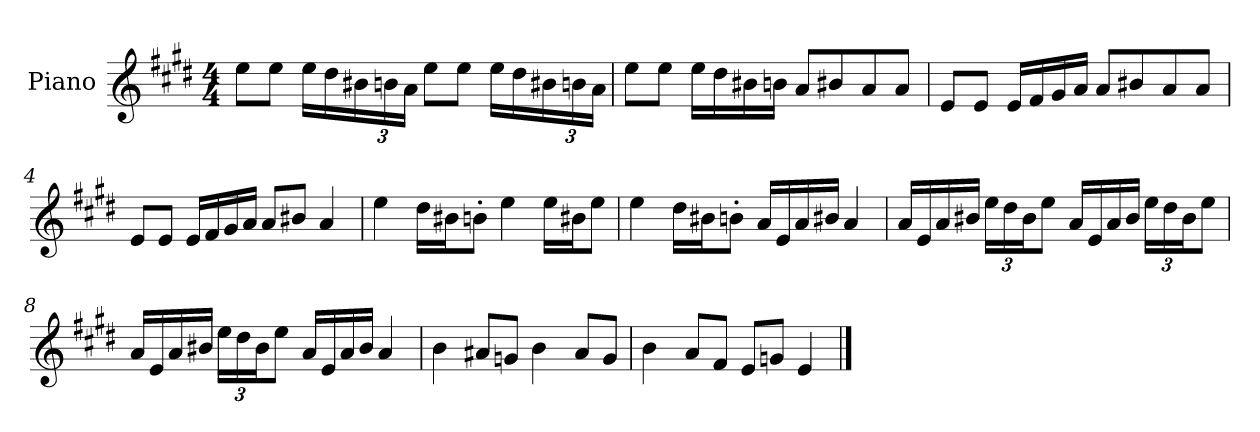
**kern
*part1
*staff1
*I"Piano
*I'P-no
*clefG2
*k[f#c#g#d#]
*M4/4
*MM90
=1
8ee\L
8ee\J
16ee\LL
16dd#\
*Xbrackettup
24b#X\
24bn\
24a\JJ
8ee\L
8ee\J
16ee\LL
16dd#\
24b#X\
24bn\
24a\JJ
=2
8ee\L
8ee\J
16ee\LL
16dd#\
16b#X\
16bn\JJ
8a/L
8b#X/
8a/
8a/J
=3
8e/L
8e/J
16e/LL
16f#/
16g#/
16a/JJ
8a/L
8b#X/
8a/
8a/J
!!LO:LB:g=z
=4
8e/L
8e/J
16e/LL
16f#/
16g#/
16a/JJ
8a/L
8b#X/J
4a/
=5
4ee\
16dd#\LL
16b#X\J
8bn'\J
4ee\
16ee\LL
16b#X\J
8ee\J
=6
4ee\
16dd#\LL
16b#X\J
8bn'\J
16a/LL
16e/
16a/
16b#X/JJ
4a/
!!LO:LB:g=z
=7
16a/LL
16e/
16a/
16b#X/JJ
24ee\LL
24dd#\
24b#\J
8ee\J
16a/LL
16e/
16a/
16b#/JJ
24ee\LL
24dd#\
24b#\J
8ee\J
=8
16a/LL
16e/
16a/
16b#X/JJ
24ee\LL
24dd#\
24b#\J
8ee\J
16a/LL
16e/
16a/
16b#/JJ
4a/
=9
4b\
8a#X/L
8gn/J
4b\
8a#/L
8g/J
!!LO:LB:g=z
=10
4b\
8a/L
8f#/J
8e/L
8gn/J
4e/
==
*-
